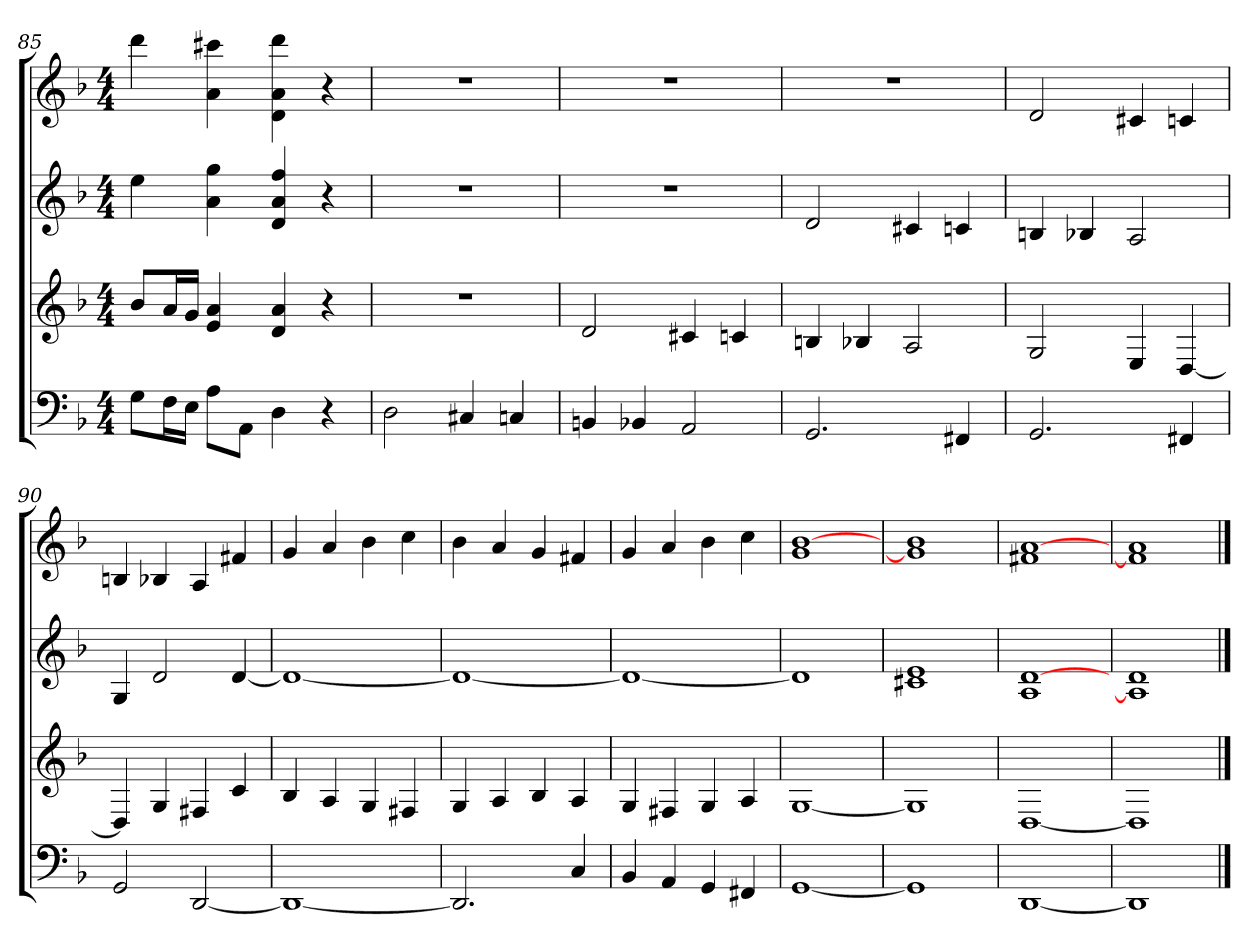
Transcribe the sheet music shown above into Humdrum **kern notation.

**kern	**kern	**kern	**kern
*part4	*part3	*part2	*part1
*staff4	*staff3	*staff2	*staff1
*k[b-]	*k[b-]	*k[b-]	*k[b-]
*d:	*d:	*d:	*d:
*M4/4	*M4/4	*M4/4	*M4/4
=85	=85	=85	=85
8GL	8b-L	4ee	4ddd
16FL	16aL	.	.
16EJJ	16gJJ	.	.
8AL	4e 4a	4a 4gg	4a 4ccc#X
8AAJ	.	.	.
4D	4d 4a	4d 4a 4ff	4d 4a 4ddd
4r	4r	4r	4r
=86	=86	=86	=86
2D	1r	1r	1r
4C#X	.	.	.
4Cn	.	.	.
=87	=87	=87	=87
4BBn	2d	1r	1r
4BB-X	.	.	.
2AA	4c#X	.	.
.	4cn	.	.
=88	=88	=88	=88
2.GG	4Bn	2d	1r
.	4B-X	.	.
.	2A	4c#X	.
4FF#X	.	4cn	.
=89	=89	=89	=89
2.GG	2G	4Bn	2d
.	.	4B-X	.
.	4E	2A	4c#X
4FF#X	[4D	.	4cn
=90	=90	=90	=90
2GG	4D]	4G	4Bn
.	4G	2d	4B-X
[2DD	4F#X	.	4A
.	4c	[4d	4f#X
=91	=91	=91	=91
1DD_	4B-	1d_	4g
.	4A	.	4a
.	4G	.	4b-
.	4F#X	.	4cc
=92	=92	=92	=92
2.DD]	4G	1d_	4b-
.	4A	.	4a
.	4B-	.	4g
4C	4A	.	4f#X
=93	=93	=93	=93
4BB-	4G	1d_	4g
4AA	4F#X	.	4a
4GG	4G	.	4b-
4FF#X	4A	.	4cc
=94	=94	=94	=94
[1GG	[1G	1d]	1g [1b-
=95	=95	=95	=95
1GG]	1G]	1c#X 1e	1g] 1b-
=96	=96	=96	=96
[1DD	[1D	1A [1d	1f#X [1a
=97	=97	=97	=97
1DD]	1D]	1A] 1d	1f#] 1a
==	==	==	==
*-	*-	*-	*-
